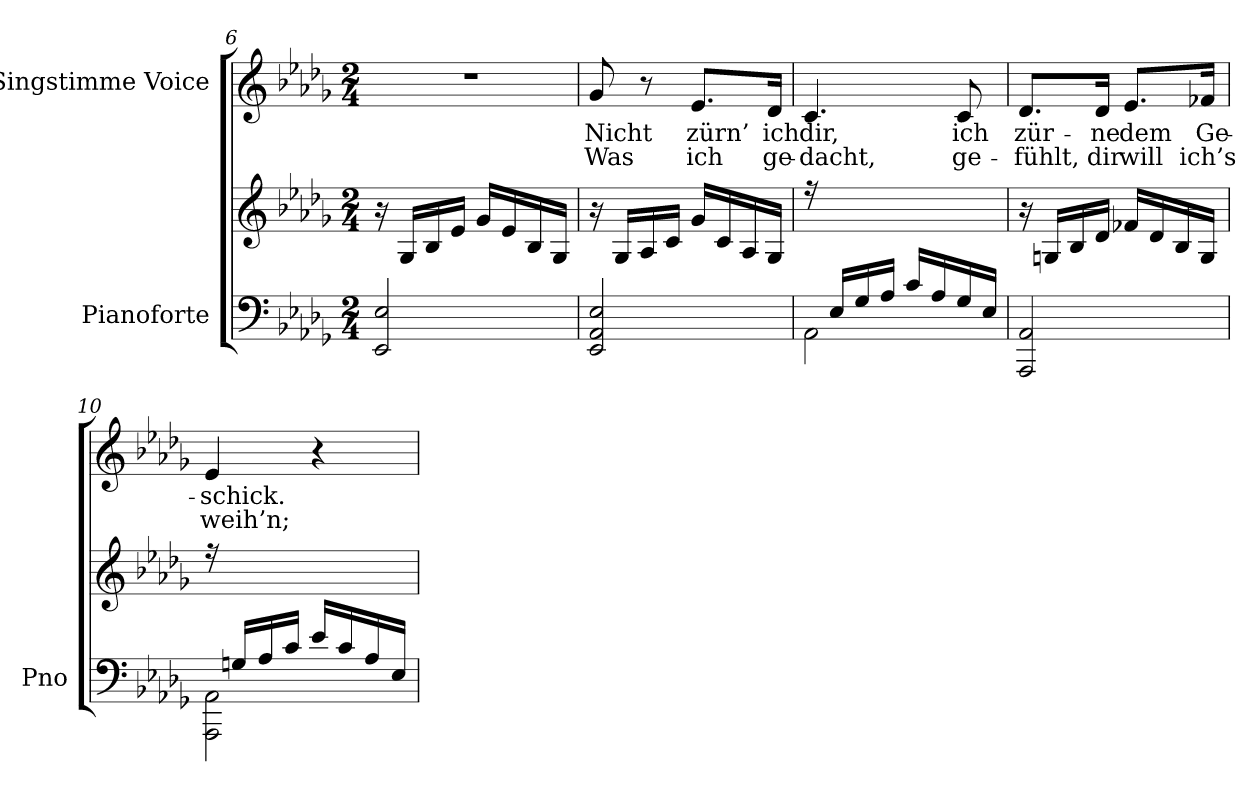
**kern	**kern	**kern	**text	**text
*part2	*part2	*part1	*part1	*part1
*staff3	*staff2	*staff1	*staff1	*staff1
*I"Pianoforte	*	*I"Singstimme Voice	*	*
*I'Pno	*	*	*	*
*clefF4	*clefG2	*clefG2	*	*
*k[b-e-a-d-g-]	*k[b-e-a-d-g-]	*k[b-e-a-d-g-]	*	*
*M2/4	*M2/4	*M2/4	*	*
=6	=6	=6	=6	=6
2EE-/ 2E-/	16r	2r	.	.
.	16G-/LL	.	.	.
.	16B-/	.	.	.
.	16e-/JJ	.	.	.
.	16g-/LL	.	.	.
.	16e-/	.	.	.
.	16B-/	.	.	.
.	16G-/JJ	.	.	.
=7	=7	=7	=7	=7
!	!	!	!LO:LY:b	!LO:LY:b
2EE-/ 2AA-/ 2E-/	16r	8g-/	Nicht	Was
.	16G-/LL	.	.	.
.	16A-/	8r	.	.
.	16c/JJ	.	.	.
!	!	!	!LO:LY:b	!LO:LY:b
.	16g-/LL	8.e-/L	zürn’	ich
.	16c/	.	.	.
.	16A-/	.	.	.
!	!	!	!LO:LY:b	!LO:LY:b
.	16G-/JJ	16d-/Jk	ich	ge-
!!LO:LB:g=z
=8	=8	=8	=8	=8
*^	*	*	*	*
!	!	!	!	!LO:LY:b	!LO:LY:b
16ryy	2AA-\	16rff	4.c/	dir,	-dacht,
16E-/LL	.	4..ryy	.	.	.
16G-/	.	.	.	.	.
16A-/JJ	.	.	.	.	.
16c/LL	.	.	.	.	.
16A-/	.	.	.	.	.
!	!	!	!	!LO:LY:b	!LO:LY:b
16G-/	.	.	8c/	ich	ge-
16E-/JJ	.	.	.	.	.
*v	*v	*	*	*	*
=9	=9	=9	=9	=9
!	!	!	!LO:LY:b	!LO:LY:b
2AAA-/ 2AA-/	16r	8.d-/L	zür-	-fühlt,
.	16Gn/LL	.	.	.
.	16B-/	.	.	.
!	!	!	!LO:LY:b	!LO:LY:b
.	16d-/JJ	16d-/Jk	-ne	dir
!	!	!	!LO:LY:b	!LO:LY:b
.	16f-X/LL	8.e-/L	dem	will
.	16d-/	.	.	.
.	16B-/	.	.	.
!	!	!	!LO:LY:b	!LO:LY:b
.	16G/JJ	16f-X/Jk	Ge-	ich’s
=10	=10	=10	=10	=10
*^	*	*	*	*
!	!	!	!	!LO:LY:b	!LO:LY:b
16ryy	2AAA-\ 2AA-\	16rff	4e-/	-schick.	weih’n;
16Gn/LL	.	4..ryy	.	.	.
16A-/	.	.	.	.	.
16c/JJ	.	.	.	.	.
16e-/LL	.	.	4r	.	.
16c/	.	.	.	.	.
16A-/	.	.	.	.	.
16E-/JJ	.	.	.	.	.
*v	*v	*	*	*	*
=	=	=	=	=
*-	*-	*-	*-	*-
